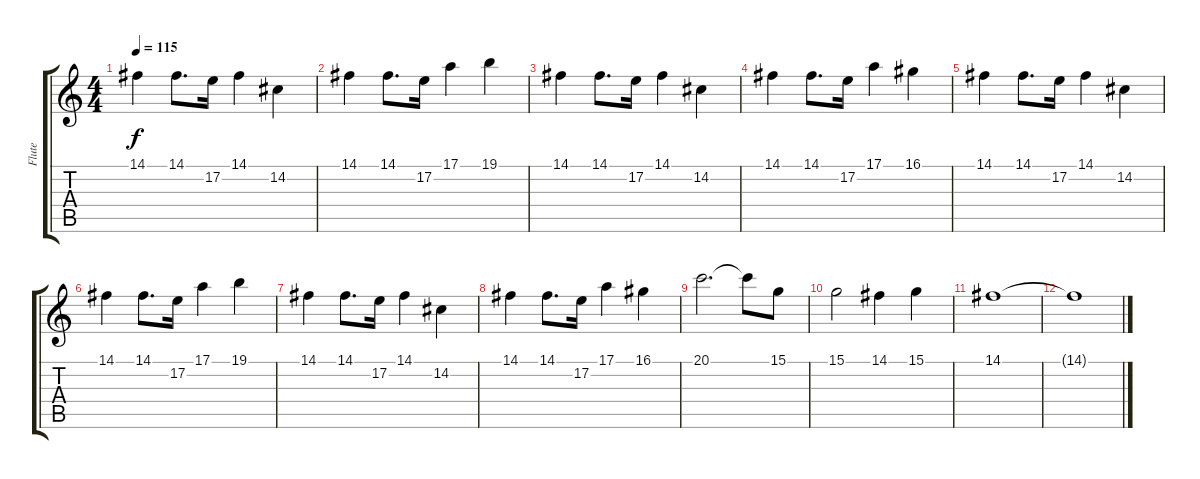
\track ("Flute" "Flute") {instrument panflute}
\staff {score tabs}
\tuning (E4 B3 G3 D3 A2 E2) {hide}
\ts (4 4)
\tempo 115
\clef g2
\ks c
14.1.4{dy f} 14.1.8{d} 17.2.16 14.1.4 14.2.4 |
14.1.4 14.1.8{d} 17.2.16 17.1.4 19.1.4 |
14.1.4 14.1.8{d} 17.2.16 14.1.4 14.2.4 |
14.1.4 14.1.8{d} 17.2.16 17.1.4 16.1.4 |
14.1.4 14.1.8{d} 17.2.16 14.1.4 14.2.4 |
14.1.4 14.1.8{d} 17.2.16 17.1.4 19.1.4 |
14.1.4 14.1.8{d} 17.2.16 14.1.4 14.2.4 |
14.1.4 14.1.8{d} 17.2.16 17.1.4 16.1.4 |
20.1.2{d} 20.1{t}.8 15.1.8 |
15.1.2 14.1.4 15.1.4 |
14.1.1 |
14.1{t}.1
